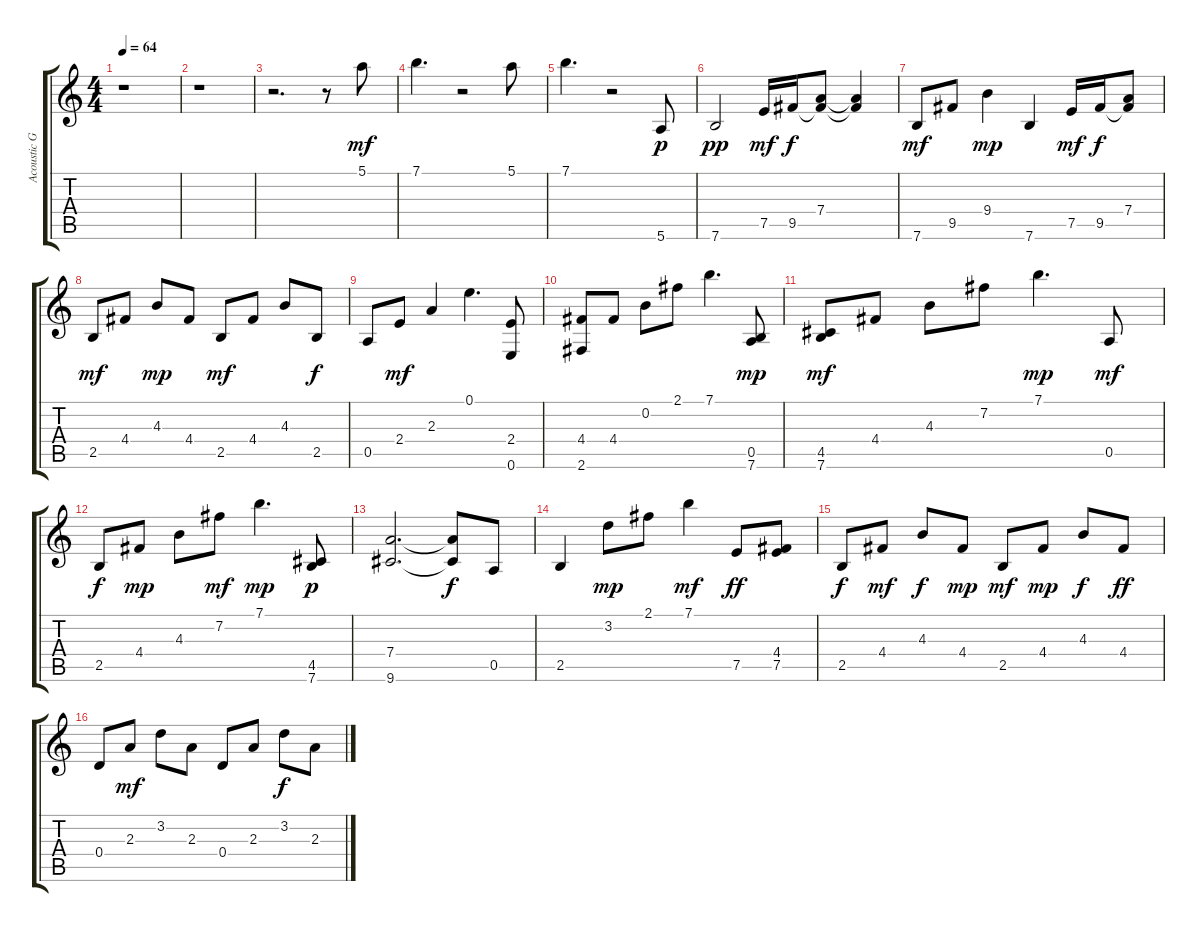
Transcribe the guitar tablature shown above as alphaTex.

\track ("Acoustic Guitar" "Acoustic G") {instrument acousticguitarsteel}
\staff {score tabs}
\tuning (E4 B3 G3 D3 A2 E2) {hide}
\ts (4 4)
\tempo 64
\clef g2
\ks c
r.1{dy mf instrument acousticguitarsteel} |
r.1 |
r.2{d} r.8 5.1.8{balance 1} |
7.1.4{d} r.2 5.1.8 |
7.1.4{d} r.2 5.6.8{dy p} |
7.6.2{dy pp} 7.5.16{dy mf} 9.5.16{dy f} (7.4 9.5{t}).8 (7.4{t} 9.5{t}).4 |
7.6.8{dy mf} 9.5.8 9.4.4{dy mp} 7.6.4 7.5.16{dy mf} 9.5.16{dy f} (7.4 9.5{t}).8 |
2.5.8{dy mf} 4.4.8 4.3.8{dy mp} 4.4.8 2.5.8{dy mf} 4.4.8 4.3.8 2.5.8{dy f} |
0.5.8 2.4.8{dy mf} 2.3.4 0.1.4{d} (2.4 0.6).8 |
(4.4 2.6).8 4.4.8 0.2.8 2.1.8 7.1.4{d} (0.5 7.6).8{dy mp} |
(4.5 7.6).8{dy mf} 4.4.8 4.3.8 7.2.8 7.1.4{d dy mp} 0.5.8{dy mf} |
2.5.8{dy f} 4.4.8{dy mp} 4.3.8 7.2.8{dy mf} 7.1.4{d dy mp} (4.5 7.6).8{dy p} |
(7.4 9.6).2{d} (7.4{t} 9.6{t}).8{dy f} 0.5.8 |
2.5.4 3.2.8{dy mp} 2.1.8 7.1.4{dy mf} 7.5.8{dy ff} (4.4 7.5).8 |
2.5.8{dy f} 4.4.8{dy mf} 4.3.8{dy f} 4.4.8{dy mp} 2.5.8{dy mf} 4.4.8{dy mp} 4.3.8{dy f} 4.4.8{dy ff} |
0.4.8 2.3.8{dy mf} 3.2.8 2.3.8 0.4.8 2.3.8 3.2.8{dy f} 2.3.8
